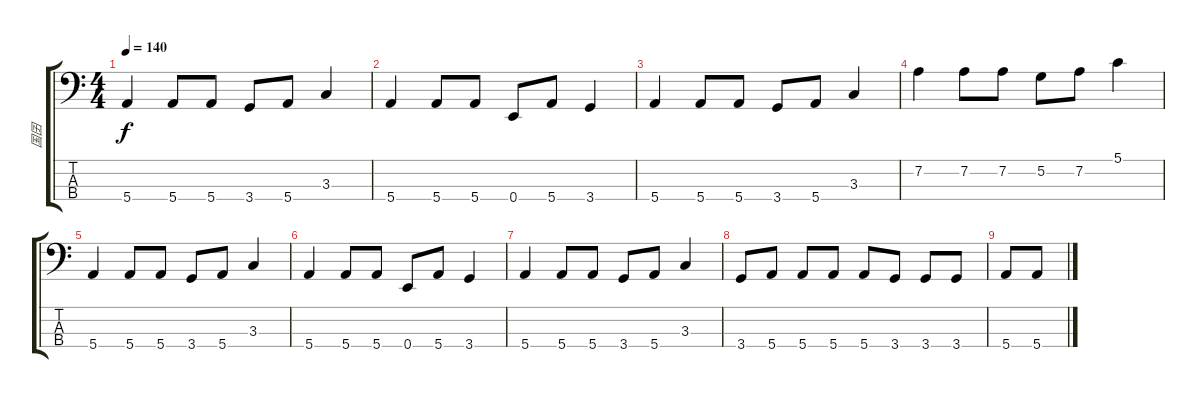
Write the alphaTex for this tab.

\track ("国囝" "国囝") {instrument electricbassfinger}
\staff {score tabs}
\tuning (G2 D2 A1 E1) {hide}
\ts (4 4)
\tempo 140
\clef f4
\ks c
5.4.4{dy f} 5.4.8 5.4.8 3.4.8 5.4.8 3.3.4 |
5.4.4 5.4.8 5.4.8 0.4.8 5.4.8 3.4.4 |
5.4.4 5.4.8 5.4.8 3.4.8 5.4.8 3.3.4 |
7.2.4 7.2.8 7.2.8 5.2.8 7.2.8 5.1.4 |
5.4.4 5.4.8 5.4.8 3.4.8 5.4.8 3.3.4 |
5.4.4 5.4.8 5.4.8 0.4.8 5.4.8 3.4.4 |
5.4.4 5.4.8 5.4.8 3.4.8 5.4.8 3.3.4 |
3.4.8 5.4.8 5.4.8 5.4.8 5.4.8 3.4.8 3.4.8 3.4.8 |
5.4.8 5.4.8
